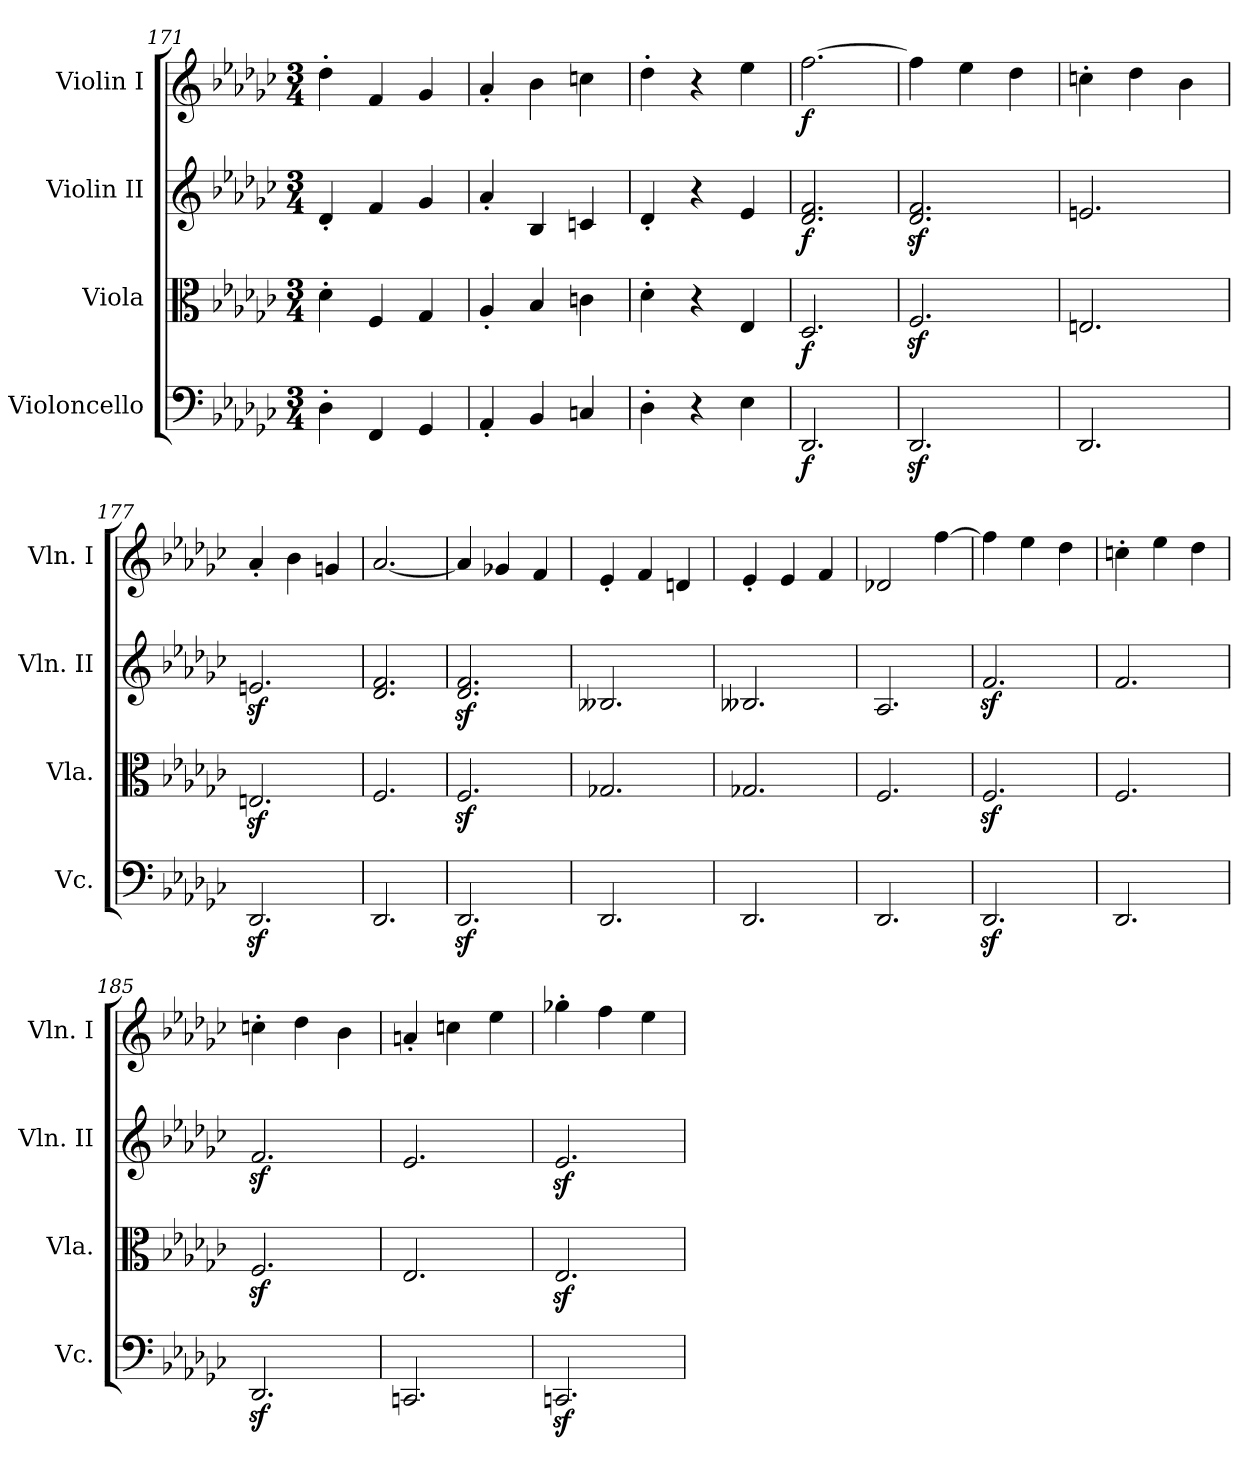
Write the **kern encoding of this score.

**kern	**dynam	**kern	**dynam	**kern	**dynam	**kern	**dynam
*part4	*part4	*part3	*part3	*part2	*part2	*part1	*part1
*staff4	*staff4	*staff3	*staff3	*staff2	*staff2	*staff1	*staff1
*I"Violoncello	*	*I"Viola	*	*I"Violin II	*	*I"Violin I	*
*I'Vc.	*	*I'Vla.	*	*I'Vln. II	*	*I'Vln. I	*
*clefF4	*	*clefC3	*	*clefG2	*	*clefG2	*
*k[b-e-a-d-g-c-]	*	*k[b-e-a-d-g-c-]	*	*k[b-e-a-d-g-c-]	*	*k[b-e-a-d-g-c-]	*
*e-:	*	*e-:	*	*e-:	*	*e-:	*
*M3/4	*	*M3/4	*	*M3/4	*	*M3/4	*
=171	=171	=171	=171	=171	=171	=171	=171
4D-'\	.	4d-'\	.	4d-'/	.	4dd-'\	.
4FF/	.	4F/	.	4f/	.	4f/	.
4GG-/	.	4G-/	.	4g-/	.	4g-/	.
=172	=172	=172	=172	=172	=172	=172	=172
4AA-'/	.	4A-'/	.	4a-'/	.	4a-'/	.
4BB-/	.	4B-/	.	4B-/	.	4b-\	.
4Cn/	.	4cn\	.	4cn/	.	4ccn\	.
=173	=173	=173	=173	=173	=173	=173	=173
4D-'\	.	4d-'\	.	4d-'/	.	4dd-'\	.
4r	.	4r	.	4r	.	4r	.
4E-\	.	4E-/	.	4e-/	.	4ee-\	.
=174	=174	=174	=174	=174	=174	=174	=174
!	!LO:DY:b	!	!LO:DY:b	!	!LO:DY:b	!	!LO:DY:b
2.DD-/	f	2.D-/	f	2.d-/ 2.f/	f	[2.ff\	f
=175	=175	=175	=175	=175	=175	=175	=175
2.DD-z</	.	2.Fz</	.	2.d-/z< 2.f/z<	.	4ff\]	.
.	.	.	.	.	.	4ee-\	.
.	.	.	.	.	.	4dd-\	.
=176	=176	=176	=176	=176	=176	=176	=176
2.DD-/	.	2.En/	.	2.en/	.	4ccn'\	.
.	.	.	.	.	.	4dd-\	.
.	.	.	.	.	.	4b-\	.
=177	=177	=177	=177	=177	=177	=177	=177
2.DD-z</	.	2.Enz</	.	2.enz</	.	4a-'/	.
.	.	.	.	.	.	4b-\	.
.	.	.	.	.	.	4gn/	.
=178	=178	=178	=178	=178	=178	=178	=178
2.DD-/	.	2.F/	.	2.d-/ 2.f/	.	[2.a-/	.
=179	=179	=179	=179	=179	=179	=179	=179
2.DD-z</	.	2.Fz</	.	2.d-/z< 2.f/z<	.	4a-/]	.
.	.	.	.	.	.	4g-X/	.
.	.	.	.	.	.	4f/	.
=180	=180	=180	=180	=180	=180	=180	=180
2.DD-/	.	2.G-X/	.	2.B--X/	.	4e-'/	.
.	.	.	.	.	.	4f/	.
.	.	.	.	.	.	4dn/	.
=181	=181	=181	=181	=181	=181	=181	=181
2.DD-/	.	2.G-X/	.	2.B--X/	.	4e-'/	.
.	.	.	.	.	.	4e-/	.
.	.	.	.	.	.	4f/	.
=182	=182	=182	=182	=182	=182	=182	=182
2.DD-/	.	2.F/	.	2.A-/	.	2d-X/	.
.	.	.	.	.	.	[4ff\	.
=183	=183	=183	=183	=183	=183	=183	=183
2.DD-z</	.	2.Fz</	.	2.fz</	.	4ff\]	.
.	.	.	.	.	.	4ee-\	.
.	.	.	.	.	.	4dd-\	.
=184	=184	=184	=184	=184	=184	=184	=184
2.DD-/	.	2.F/	.	2.f/	.	4ccn'\	.
.	.	.	.	.	.	4ee-\	.
.	.	.	.	.	.	4dd-\	.
=185	=185	=185	=185	=185	=185	=185	=185
2.DD-z</	.	2.Fz</	.	2.fz</	.	4ccn'\	.
.	.	.	.	.	.	4dd-\	.
.	.	.	.	.	.	4b-\	.
=186	=186	=186	=186	=186	=186	=186	=186
2.CCn/	.	2.E-/	.	2.e-/	.	4an'/	.
.	.	.	.	.	.	4ccn\	.
.	.	.	.	.	.	4ee-\	.
=187	=187	=187	=187	=187	=187	=187	=187
2.CCnz</	.	2.E-z</	.	2.e-z</	.	4gg-X'\	.
.	.	.	.	.	.	4ff\	.
.	.	.	.	.	.	4ee-\	.
=	=	=	=	=	=	=	=
*-	*-	*-	*-	*-	*-	*-	*-
